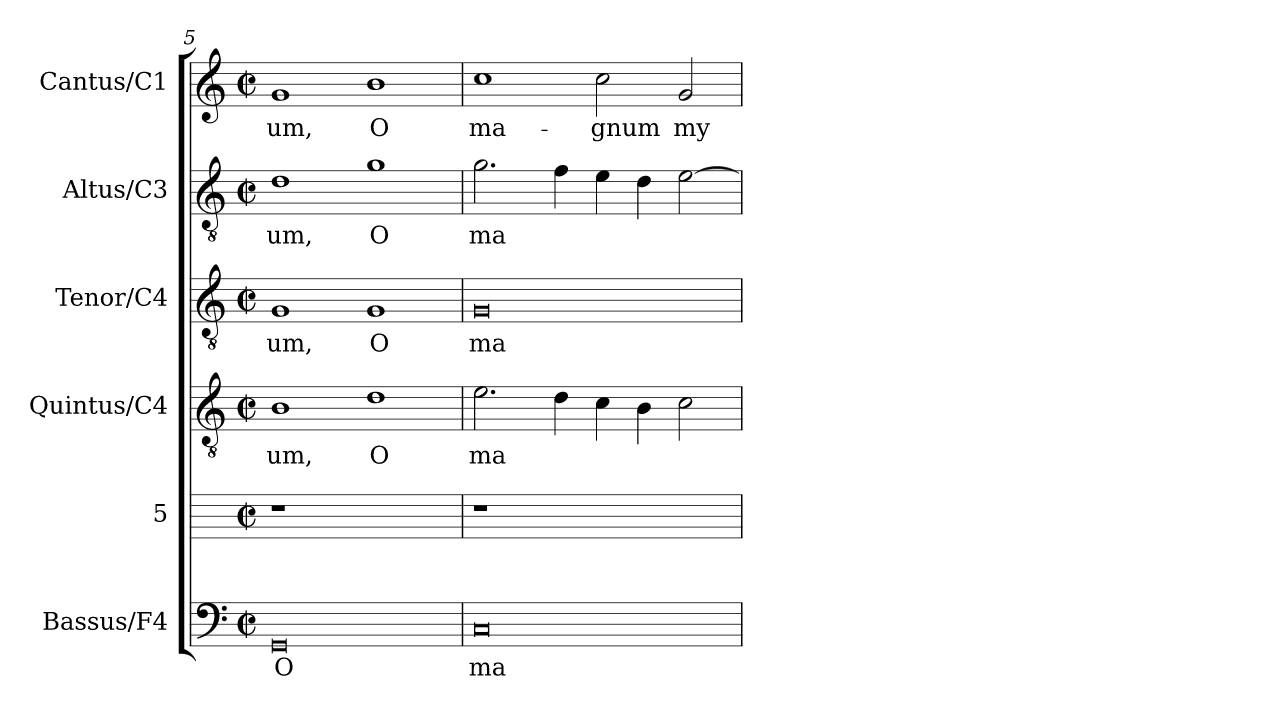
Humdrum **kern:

**kern	**text	**kern	**kern	**text	**kern	**text	**kern	**text	**kern	**text
*part6	*part6	*part5	*part4	*part4	*part3	*part3	*part2	*part2	*part1	*part1
*staff6	*staff6	*staff5	*staff4	*staff4	*staff3	*staff3	*staff2	*staff2	*staff1	*staff1
*I"Bassus/F4	*	*I"5	*I"Quintus/C4	*	*I"Tenor/C4	*	*I"Altus/C3	*	*I"Cantus/C1	*
*I'B	*	*	*	*	*I'T	*	*I'A	*	*I'C	*
*clefF4	*	*	*clefGv2	*	*clefGv2	*	*clefGv2	*	*clefG2	*
*k[]	*	*k[]	*k[]	*	*k[]	*	*k[]	*	*k[]	*
*C:	*	*C:	*C:	*	*C:	*	*C:	*	*C:	*
*M2/2	*	*M2/2	*M2/2	*	*M2/2	*	*M2/2	*	*M2/2	*
*met(c|)	*	*met(c|)	*met(c|)	*	*met(c|)	*	*met(c|)	*	*met(c|)	*
=5	=5	=5	=5	=5	=5	=5	=5	=5	=5	=5
!	!LO:LY:b:rj	!	!	!LO:LY:b:rj	!	!LO:LY:b:rj	!	!LO:LY:b:rj	!	!LO:LY:b:rj
0GG	O	1r	1B	-um,	1G	-um,	1d	-um,	1g	-um,
!	!	!	!	!LO:LY:b:rj	!	!LO:LY:b:rj	!	!LO:LY:b:rj	!	!LO:LY:b:rj
.	.	1ryy	1d	O	1G	O	1g	O	1b	O
=6	=6	=6	=6	=6	=6	=6	=6	=6	=6	=6
!	!LO:LY:b:rj	!	!	!LO:LY:b:rj	!	!LO:LY:b:rj	!	!LO:LY:b:rj	!	!LO:LY:b:rj
0C	ma-	1r	2.e\	ma-	0G	ma-	2.g\	ma-	1cc	ma-
!	!	!	!	!LO:LY:b:rj	!	!	!	!LO:LY:b:rj	!	!
.	.	.	4d\	--	.	.	4f\	--	.	.
!	!	!	!	!LO:LY:b:rj	!	!	!	!LO:LY:b:rj	!	!LO:LY:b:rj
.	.	1ryy	4c\	--	.	.	4e\	--	2cc\	-gnum
!	!	!	!	!LO:LY:b:rj	!	!	!	!LO:LY:b:rj	!	!
.	.	.	4B\	--	.	.	4d\	--	.	.
!	!	!	!	!LO:LY:b:rj	!	!	!	!LO:LY:b:rj	!	!LO:LY:b:rj
.	.	.	2c\	--	.	.	[<2e\	--	2g/	my-
=	=	=	=	=	=	=	=	=	=	=
*-	*-	*-	*-	*-	*-	*-	*-	*-	*-	*-
